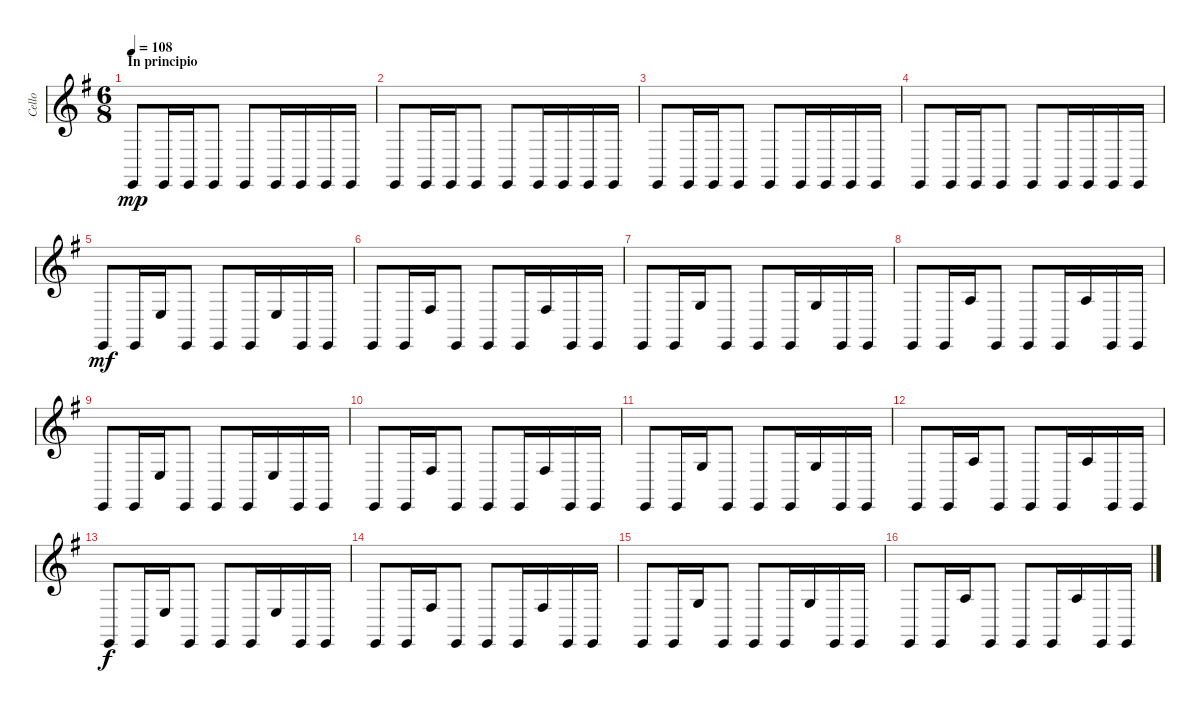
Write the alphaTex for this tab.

\track ("Cello" "Cello") {instrument stringensemble1}
\staff {score}
\tuning (A3 D3 G2 C2) {hide}
\ts (6 8)
\section ("" "In principio")
\tempo 108
\clef g2
\ks eminor
4.4.8{dy mp instrument stringensemble1} 4.4.16 4.4.16 4.4.8 4.4.8 4.4.16 4.4.16 4.4.16 4.4.16 |
4.4.8 4.4.16 4.4.16 4.4.8 4.4.8 4.4.16 4.4.16 4.4.16 4.4.16 |
4.4.8 4.4.16 4.4.16 4.4.8 4.4.8 4.4.16 4.4.16 4.4.16 4.4.16 |
4.4.8 4.4.16 4.4.16 4.4.8 4.4.8 4.4.16 4.4.16 4.4.16 4.4.16 |
4.4.8{dy mf} 4.4.16 2.2.16 4.4.8 4.4.8 4.4.16 2.2.16 4.4.16 4.4.16 |
4.4.8 4.4.16 4.2.16 4.4.8 4.4.8 4.4.16 4.2.16 4.4.16 4.4.16 |
4.4.8 4.4.16 5.2.16 4.4.8 4.4.8 4.4.16 5.2.16 4.4.16 4.4.16 |
4.4.8 4.4.16 0.1.16 4.4.8 4.4.8 4.4.16 0.1.16 4.4.16 4.4.16 |
4.4.8 4.4.16 2.2.16 4.4.8 4.4.8 4.4.16 2.2.16 4.4.16 4.4.16 |
4.4.8 4.4.16 4.2.16 4.4.8 4.4.8 4.4.16 4.2.16 4.4.16 4.4.16 |
4.4.8 4.4.16 5.2.16 4.4.8 4.4.8 4.4.16 5.2.16 4.4.16 4.4.16 |
4.4.8 4.4.16 0.1.16 4.4.8 4.4.8 4.4.16 0.1.16 4.4.16 4.4.16 |
4.4.8{dy f} 4.4.16 2.2.16 4.4.8 4.4.8 4.4.16 2.2.16 4.4.16 4.4.16 |
4.4.8 4.4.16 4.2.16 4.4.8 4.4.8 4.4.16 4.2.16 4.4.16 4.4.16 |
4.4.8 4.4.16 5.2.16 4.4.8 4.4.8 4.4.16 5.2.16 4.4.16 4.4.16 |
4.4.8 4.4.16 0.1.16 4.4.8 4.4.8 4.4.16 0.1.16 4.4.16 4.4.16
